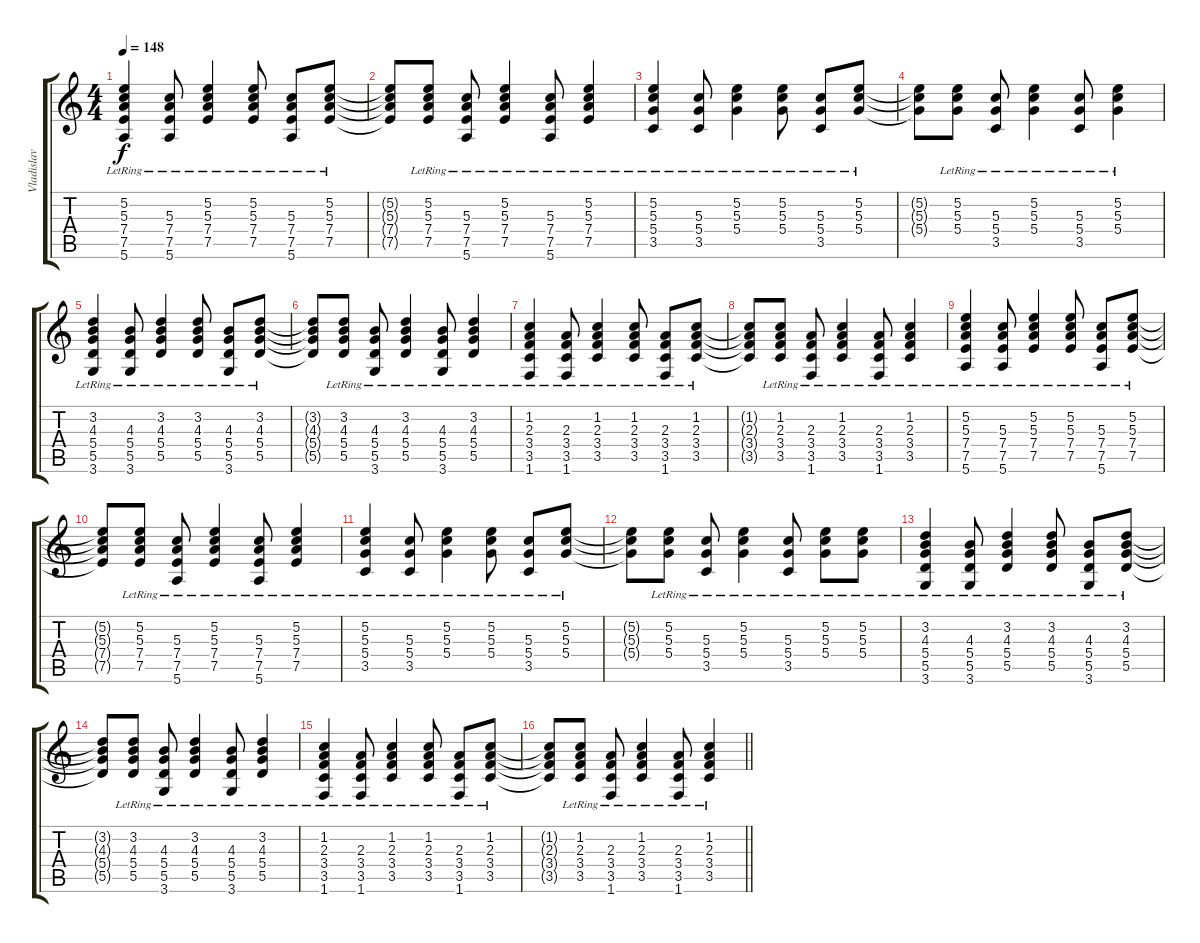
\track ("Vladislav Parshin" "Vladislav ") {instrument electricguitarclean}
\staff {score tabs}
\tuning (E4 B3 G3 D3 A2 E2) {hide}
\ts (4 4)
\section ("" "")
\tempo 148
\clef g2
\ks c
(5.2{lr} 5.3{lr} 7.4{lr} 7.5{lr} 5.6{lr}).4{dy f} (5.3{lr} 7.4{lr} 7.5{lr} 5.6{lr}).8 (5.2{lr} 5.3{lr} 7.4{lr} 7.5{lr}).4 (5.2{lr} 5.3{lr} 7.4{lr} 7.5{lr}).8 (5.3{lr} 7.4{lr} 7.5{lr} 5.6{lr}).8 (5.2{lr} 5.3{lr} 7.4{lr} 7.5{lr}).8 |
(5.2{t} 5.3{t} 7.4{t} 7.5{t}).8 (5.2{lr} 5.3{lr} 7.4{lr} 7.5{lr}).8 (5.3{lr} 7.4{lr} 7.5{lr} 5.6{lr}).8 (5.2{lr} 5.3{lr} 7.4{lr} 7.5{lr}).4 (5.3{lr} 7.4{lr} 7.5{lr} 5.6{lr}).8 (5.2{lr} 5.3{lr} 7.4{lr} 7.5{lr}).4 |
(5.2{lr} 5.3{lr} 5.4{lr} 3.5{lr}).4 (5.3{lr} 5.4{lr} 3.5{lr}).8 (5.2{lr} 5.3{lr} 5.4{lr}).4 (5.2{lr} 5.3{lr} 5.4{lr}).8 (5.3{lr} 5.4{lr} 3.5{lr}).8 (5.2{lr} 5.3{lr} 5.4{lr}).8 |
(5.2{t} 5.3{t} 5.4{t}).8 (5.2{lr} 5.3{lr} 5.4{lr}).8 (5.3{lr} 5.4{lr} 3.5{lr}).8 (5.2{lr} 5.3{lr} 5.4{lr}).4 (5.3{lr} 5.4{lr} 3.5{lr}).8 (5.2{lr} 5.3{lr} 5.4{lr}).4 |
(3.2{lr} 4.3{lr} 5.4{lr} 5.5{lr} 3.6{lr}).4 (4.3{lr} 5.4{lr} 5.5{lr} 3.6{lr}).8 (3.2{lr} 4.3{lr} 5.4{lr} 5.5{lr}).4 (3.2{lr} 4.3{lr} 5.4{lr} 5.5{lr}).8 (4.3{lr} 5.4{lr} 5.5{lr} 3.6{lr}).8 (3.2{lr} 4.3{lr} 5.4{lr} 5.5{lr}).8 |
(3.2{t} 4.3{t} 5.4{t} 5.5{t}).8 (3.2{lr} 4.3{lr} 5.4{lr} 5.5{lr}).8 (4.3{lr} 5.4{lr} 5.5{lr} 3.6{lr}).8 (3.2{lr} 4.3{lr} 5.4{lr} 5.5{lr}).4 (4.3{lr} 5.4{lr} 5.5{lr} 3.6{lr}).8 (3.2{lr} 4.3{lr} 5.4{lr} 5.5{lr}).4 |
(1.2{lr} 2.3{lr} 3.4{lr} 3.5{lr} 1.6{lr}).4 (2.3 3.4 3.5{lr} 1.6{lr}).8 (1.2{lr} 2.3{lr} 3.4{lr} 3.5{lr}).4 (1.2{lr} 2.3{lr} 3.4{lr} 3.5{lr}).8 (2.3 3.4{lr} 3.5{lr} 1.6{lr}).8 (1.2{lr} 2.3{lr} 3.4{lr} 3.5{lr}).8 |
(1.2{t} 2.3{t} 3.4{t} 3.5{t}).8 (1.2{lr} 2.3{lr} 3.4{lr} 3.5{lr}).8 (2.3 3.4{lr} 3.5{lr} 1.6{lr}).8 (1.2{lr} 2.3{lr} 3.4{lr} 3.5{lr}).4 (2.3 3.4{lr} 3.5{lr} 1.6{lr}).8 (1.2{lr} 2.3{lr} 3.4{lr} 3.5{lr}).4 |
(5.2{lr} 5.3{lr} 7.4{lr} 7.5{lr} 5.6{lr}).4 (5.3{lr} 7.4{lr} 7.5{lr} 5.6{lr}).8 (5.2{lr} 5.3{lr} 7.4{lr} 7.5{lr}).4 (5.2{lr} 5.3{lr} 7.4{lr} 7.5{lr}).8 (5.3{lr} 7.4{lr} 7.5{lr} 5.6{lr}).8 (5.2{lr} 5.3{lr} 7.4{lr} 7.5{lr}).8 |
(5.2{t} 5.3{t} 7.4{t} 7.5{t}).8 (5.2{lr} 5.3{lr} 7.4{lr} 7.5{lr}).8 (5.3{lr} 7.4{lr} 7.5{lr} 5.6{lr}).8 (5.2{lr} 5.3{lr} 7.4{lr} 7.5{lr}).4 (5.3{lr} 7.4{lr} 7.5{lr} 5.6{lr}).8 (5.2{lr} 5.3{lr} 7.4{lr} 7.5{lr}).4 |
(5.2{lr} 5.3{lr} 5.4{lr} 3.5{lr}).4 (5.3{lr} 5.4{lr} 3.5{lr}).8 (5.2{lr} 5.3{lr} 5.4{lr}).4 (5.2{lr} 5.3{lr} 5.4{lr}).8 (5.3{lr} 5.4{lr} 3.5{lr}).8 (5.2{lr} 5.3{lr} 5.4{lr}).8 |
(5.2{t} 5.3{t} 5.4{t}).8 (5.2{lr} 5.3{lr} 5.4{lr}).8 (5.3{lr} 5.4{lr} 3.5{lr}).8 (5.2{lr} 5.3{lr} 5.4{lr}).4 (5.3{lr} 5.4{lr} 3.5{lr}).8 (5.2{lr} 5.3{lr} 5.4{lr}).8 (5.2{lr} 5.3{lr} 5.4{lr}).8 |
(3.2{lr} 4.3{lr} 5.4{lr} 5.5{lr} 3.6{lr}).4 (4.3{lr} 5.4{lr} 5.5{lr} 3.6{lr}).8 (3.2{lr} 4.3{lr} 5.4{lr} 5.5{lr}).4 (3.2{lr} 4.3{lr} 5.4{lr} 5.5{lr}).8 (4.3{lr} 5.4{lr} 5.5{lr} 3.6{lr}).8 (3.2{lr} 4.3{lr} 5.4{lr} 5.5{lr}).8 |
(3.2{t} 4.3{t} 5.4{t} 5.5{t}).8 (3.2{lr} 4.3{lr} 5.4{lr} 5.5{lr}).8 (4.3{lr} 5.4{lr} 5.5{lr} 3.6{lr}).8 (3.2{lr} 4.3{lr} 5.4{lr} 5.5{lr}).4 (4.3{lr} 5.4{lr} 5.5{lr} 3.6{lr}).8 (3.2{lr} 4.3{lr} 5.4{lr} 5.5{lr}).4 |
(1.2{lr} 2.3{lr} 3.4{lr} 3.5{lr} 1.6{lr}).4 (2.3 3.4 3.5{lr} 1.6{lr}).8 (1.2{lr} 2.3{lr} 3.4{lr} 3.5{lr}).4 (1.2{lr} 2.3{lr} 3.4{lr} 3.5{lr}).8 (2.3 3.4{lr} 3.5{lr} 1.6{lr}).8 (1.2{lr} 2.3{lr} 3.4{lr} 3.5{lr}).8 |
\barLineRight lightlight
(1.2{t} 2.3{t} 3.4{t} 3.5{t}).8 (1.2{lr} 2.3{lr} 3.4{lr} 3.5{lr}).8 (2.3 3.4{lr} 3.5{lr} 1.6{lr}).8 (1.2{lr} 2.3{lr} 3.4{lr} 3.5{lr}).4 (2.3 3.4{lr} 3.5{lr} 1.6{lr}).8 (1.2{lr} 2.3{lr} 3.4{lr} 3.5{lr}).4
